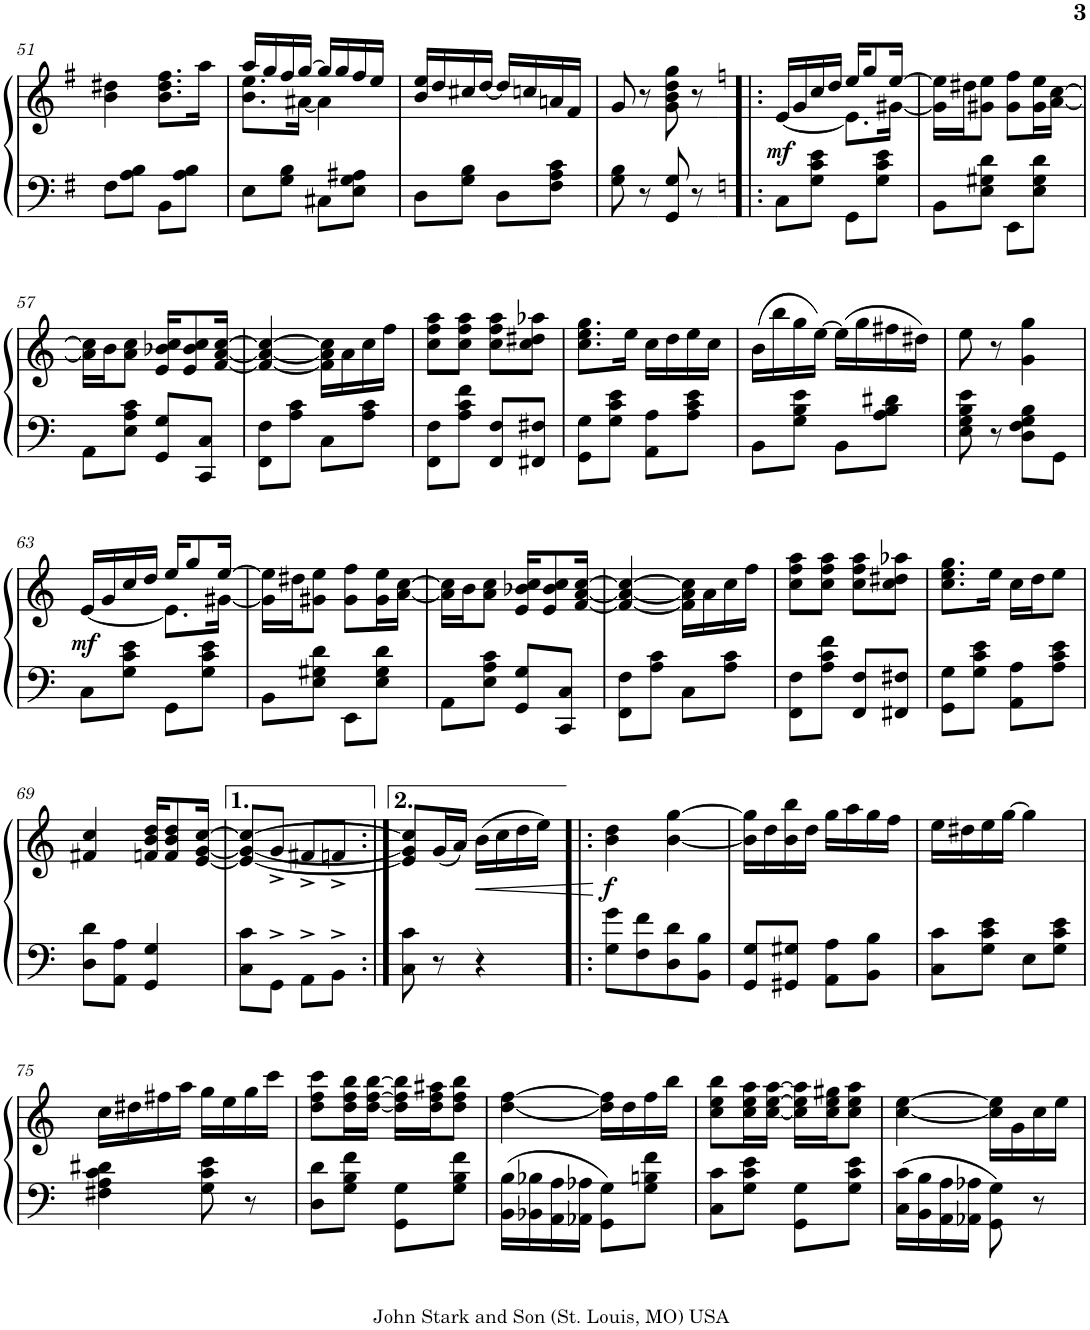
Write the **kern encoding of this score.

**kern	**kern	**dynam
*part1	*part1	*part1
*staff2	*staff1	*staff1/2
*I"Upright Piano	*	*
*I'Pno.	*	*
!!LO:PB:g=z
*clefF4	*clefG2	*
*k[f#]	*k[f#]	*
*M2/4	*M2/4	*
=51	=51	=51
8F#\L	4b\ 4dd#X\	.
8A\ 8B\J	.	.
8BB\L	8.b\ 8.dd#\ 8.ff#\L	.
8A\ 8B\J	.	.
.	16aa\Jk	.
=52	=52	=52
*	*^	*
8E\L	16aa/LL	8.b\ 8.ee\L	.
.	16gg/	.	.
8G\ 8B\J	16ff#/	.	.
.	[16gg/JJ	[16a#X\Jk	.
8C#X\L	16gg/LL]	4a#\]	.
.	16gg/	.	.
8E\ 8G\ 8A#X\J	16ff#/	.	.
.	16ee/JJ	.	.
*	*v	*v	*
=53	=53	=53
8D\L	16b/ 16ee/LL	.
.	16dd/	.
8G\ 8B\J	16cc#X/	.
.	[16dd/JJ	.
8D\L	16dd/LL]	.
.	16ccn/	.
8F#\ 8A\ 8c\J	16an/	.
.	16f#/JJ	.
=54	=54	=54
8G\ 8B\	8g/	.
8r	8r	.
8GG/ 8G/	8g\ 8b\ 8dd\ 8gg\	.
8r	8r	.
=55!|:	=55!|:	=55!|:
*k[]	*k[]	*
*	*^	*
!	!	!	!LO:DY:b
8C\L	[<16e/LL	4ryy	mf
.	16g/	.	.
8G\ 8c\ 8e\J	16cc/	.	.
.	16dd/JJ	.	.
8GG\L	16ee/KL	8.e\L]	.
.	8gg/	.	.
8G\ 8c\ 8e\J	.	.	.
.	[16ee/Jk	[16g#X\Jk	.
*	*v	*v	*
=56	=56	=56
8BB\L	16g#\] 16ee\]LL	.
.	16dd#X\J	.
8E\ 8G#X\ 8d\J	8g#X\ 8ee\J	.
8EE\L	8g#\ 8ff\L	.
8E\ 8G#\ 8d\J	16g#\ 16ee\L	.
.	[16a\ [16cc\JJ	.
!!LO:LB:g=z
=57	=57	=57
8AA\L	16a\] 16cc\]LL	.
.	16b\J	.
8E\ 8A\ 8c\J	8a\ 8cc\J	.
8GG/ 8G/L	16e/ 16b-X/ 16cc/KL	.
.	8e/ 8b-/ 8cc/	.
8CC/ 8C/J	.	.
.	[16f/ [16a/ [16cc/Jk	.
=58	=58	=58
8FF\ 8F\L	4f/_ 4a/_ 4cc/_	.
8A\ 8c\J	.	.
8C\L	16f\] 16a\] 16cc\]LL	.
.	16a\	.
8A\ 8c\J	16cc\	.
.	16ff\JJ	.
=59	=59	=59
8FF\ 8F\L	8cc\ 8ff\ 8aa\L	.
8A\ 8c\ 8f\J	8cc\ 8ff\ 8aa\J	.
8FF/ 8F/L	8cc\ 8ff\ 8aa\L	.
8FF#X/ 8F#X/J	8cc\ 8dd#X\ 8aa-X\J	.
=60	=60	=60
8GG\ 8G\L	8.cc\ 8.ee\ 8.gg\L	.
8G\ 8c\ 8e\J	.	.
.	16ee\Jk	.
8AA\ 8A\L	16cc\LL	.
.	16dd\	.
8A\ 8c\ 8e\J	16ee\	.
.	16cc\JJ	.
=61	=61	=61
8BB\L	(16b\LL	.
.	16bb\	.
8G\ 8B\ 8e\J	16gg\	.
.	[16ee\JJ)	.
8BB\L	(16ee\LL]	.
.	16gg\	.
8A\ 8B\ 8d#X\J	16ff#X\	.
.	16dd#X\JJ)	.
=62	=62	=62
8E\ 8G\ 8B\ 8e\	8ee\	.
8r	8r	.
8D\ 8F\ 8G\ 8B\L	4g\ 4gg\	.
8GG\J	.	.
!!LO:LB:g=z
=63	=63	=63
*	*^	*
!	!	!	!LO:DY:b
8C\L	[<16e/LL	4ryy	mf
.	16g/	.	.
8G\ 8c\ 8e\J	16cc/	.	.
.	16dd/JJ	.	.
8GG\L	16ee/KL	8.e\L]	.
.	8gg/	.	.
8G\ 8c\ 8e\J	.	.	.
.	[16ee/Jk	[16g#X\Jk	.
*	*v	*v	*
=64	=64	=64
8BB\L	16g#\] 16ee\]LL	.
.	16dd#X\J	.
8E\ 8G#X\ 8d\J	8g#X\ 8ee\J	.
8EE\L	8g#\ 8ff\L	.
8E\ 8G#\ 8d\J	16g#\ 16ee\L	.
.	[16a\ [16cc\JJ	.
=65	=65	=65
8AA\L	16a\] 16cc\]LL	.
.	16b\J	.
8E\ 8A\ 8c\J	8a\ 8cc\J	.
8GG/ 8G/L	16e/ 16b-X/ 16cc/KL	.
.	8e/ 8b-/ 8cc/	.
8CC/ 8C/J	.	.
.	[16f/ [16a/ [16cc/Jk	.
=66	=66	=66
8FF\ 8F\L	4f/_ 4a/_ 4cc/_	.
8A\ 8c\J	.	.
8C\L	16f\] 16a\] 16cc\]LL	.
.	16a\	.
8A\ 8c\J	16cc\	.
.	16ff\JJ	.
=67	=67	=67
8FF\ 8F\L	8cc\ 8ff\ 8aa\L	.
8A\ 8c\ 8f\J	8cc\ 8ff\ 8aa\J	.
8FF/ 8F/L	8cc\ 8ff\ 8aa\L	.
8FF#X/ 8F#X/J	8cc\ 8dd#X\ 8aa-X\J	.
=68	=68	=68
8GG\ 8G\L	8.cc\ 8.ee\ 8.gg\L	.
8G\ 8c\ 8e\J	.	.
.	16ee\Jk	.
8AA\ 8A\L	16cc\LL	.
.	16dd\J	.
8A\ 8c\ 8e\J	8ee\J	.
!!LO:LB:g=z
=69	=69	=69
8D\ 8d\L	4f#X/ 4cc/	.
8AA\ 8A\J	.	.
4GG/ 4G/	16fn/ 16b/ 16dd/KL	.
.	8f/ 8b/ 8dd/	.
.	[16e/ [16g/ [16cc/Jk	.
=70	=70	=70
8C\ 8c\L	8e/_ 8g/_ 8cc/_L	.
8GG^\J	8g^/J	.
8AA^\L	8f#X^/L	.
8BB^\J	8fn^/J	.
=71:|!	=71:|!	=71:|!
8C\ 8c\	8e/] 8g/] 8cc/]L	.
8r	(16g/L	.
.	16a/JJ)	.
!	!	!LO:HP:b
4r	(16b\LL	<
.	16cc\	.
.	16dd\	.
.	16ee\JJ)	.
.	.	[
=72!|:	=72!|:	=72!|:
!	!	!LO:DY:b
8G\ 8g\L	4b\ 4dd\	f
8F\ 8f\	.	.
8D\ 8d\	[4b\ [4gg\	.
8BB\ 8B\J	.	.
=73	=73	=73
8GG/ 8G/L	16b\] 16gg\]LL	.
.	16dd\	.
8GG#X/ 8G#X/J	16b\ 16bb\	.
.	16dd\JJ	.
8AA\ 8A\L	16gg\LL	.
.	16aa\	.
8BB\ 8B\J	16gg\	.
.	16ff\JJ	.
=74	=74	=74
8C\ 8c\L	16ee\LL	.
.	16dd#X\	.
8G\ 8c\ 8e\J	16ee\	.
.	[16gg\JJ	.
8E\L	4gg\]	.
8G\ 8c\ 8e\J	.	.
!!LO:LB:g=z
=75	=75	=75
4F#X\ 4A\ 4c\ 4d#X\	16cc\LL	.
.	16dd#X\	.
.	16ff#X\	.
.	16aa\JJ	.
8G\ 8c\ 8e\	16gg\LL	.
.	16ee\	.
8r	16gg\	.
.	16ccc\JJ	.
=76	=76	=76
8D\ 8d\L	8dd\ 8ff\ 8ccc\L	.
8G\ 8B\ 8f\J	16dd\ 16ff\ 16bb\L	.
.	[16dd\ [16ff\ [16bb\JJ	.
8GG\ 8G\L	16dd\] 16ff\] 16bb\]LL	.
.	16dd\ 16ff\ 16aa#X\J	.
8G\ 8B\ 8f\J	8dd\ 8ff\ 8bb\J	.
=77	=77	=77
16BB\ 16B\LL	[4dd\ [4ff\	.
16BB-X\ 16B-X\	.	.
16AA\ 16A\	.	.
16AA-X\ 16A-X\JJ	.	.
8GG\ 8G\L	16dd\] 16ff\]LL	.
.	16dd\	.
8G\ 8Bn\ 8f\J	16ff\	.
.	16bb\JJ	.
=78	=78	=78
8C\ 8c\L	8cc\ 8ee\ 8bb\L	.
8G\ 8c\ 8e\J	16cc\ 16ee\ 16aa\L	.
.	[16cc\ [16ee\ [16aa\JJ	.
8GG\ 8G\L	16cc\] 16ee\] 16aa\]LL	.
.	16cc\ 16ee\ 16gg#X\J	.
8G\ 8c\ 8e\J	8cc\ 8ee\ 8aa\J	.
=79	=79	=79
16C\ 16c\LL	[4cc\ [4ee\	.
16BB\ 16B\	.	.
16AA\ 16A\	.	.
16AA-X\ 16A-X\JJ	.	.
8GG\ 8G\	16cc\] 16ee\]LL	.
.	16g\	.
8r	16cc\	.
.	16ee\JJ	.
=	=	=
*-	*-	*-
